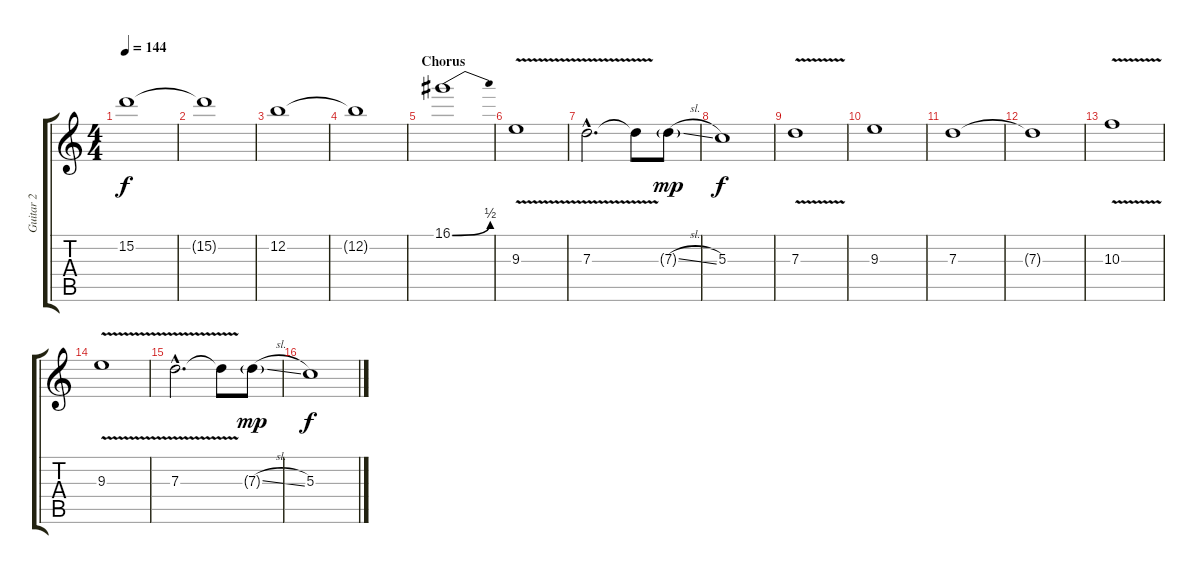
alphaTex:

\track ("Guitar 2" "Guitar 2") {instrument distortionguitar}
\staff {score tabs}
\tuning (E4 B3 G3 D3 A2 E2) {hide}
\ts (4 4)
\tempo 144
\clef g2
\ks c
15.2.1{dy f} |
15.2{t}.1 |
12.2.1 |
12.2{t}.1 |
\section ("" "Chorus")
16.1{be (bend 0 0 60 2)}.1 |
9.3{v}.1 |
7.3{v hac}.2{d} 7.3{t}.8 7.3{sl g}.8{dy mp} |
5.3.1{dy f} |
7.3{v}.1 |
9.3.1 |
7.3.1 |
7.3{t}.1 |
10.3{v}.1 |
9.3{v}.1 |
7.3{v hac}.2{d} 7.3{t}.8 7.3{sl g}.8{dy mp} |
5.3.1{dy f}
